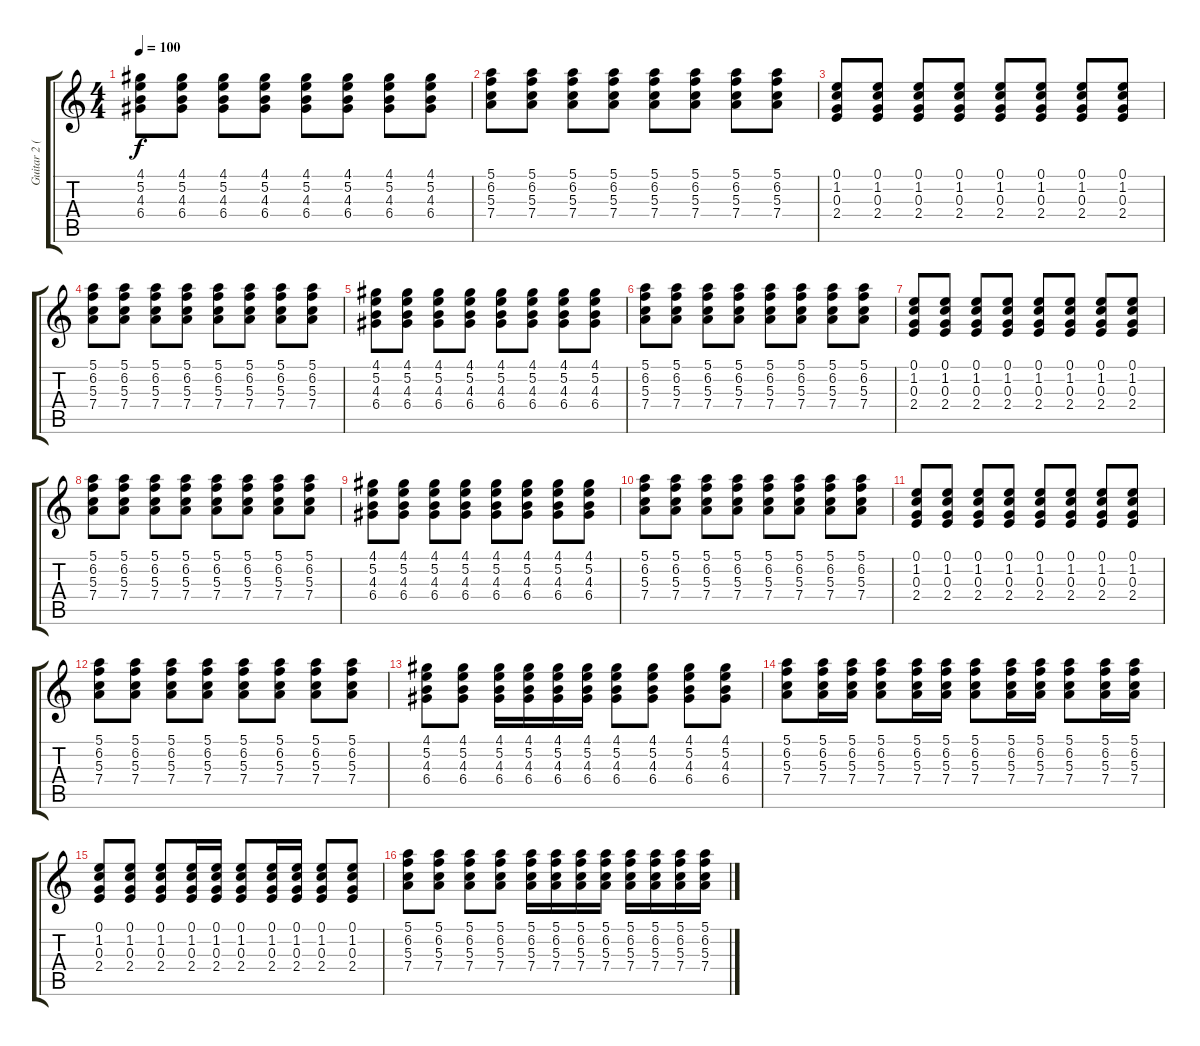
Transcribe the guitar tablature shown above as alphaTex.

\track ("Guitar 2 (Cong buoi)" "Guitar 2 (") {instrument distortionguitar}
\staff {score tabs}
\tuning (E4 B3 G3 D3 A2 E2) {hide}
\ts (4 4)
\tempo 100
\clef g2
\ks c
(4.1 5.2 4.3 6.4).8{dy f} (4.1 5.2 4.3 6.4).8 (4.1 5.2 4.3 6.4).8 (4.1 5.2 4.3 6.4).8 (4.1 5.2 4.3 6.4).8 (4.1 5.2 4.3 6.4).8 (4.1 5.2 4.3 6.4).8 (4.1 5.2 4.3 6.4).8 |
(5.1 6.2 5.3 7.4).8 (5.1 6.2 5.3 7.4).8 (5.1 6.2 5.3 7.4).8 (5.1 6.2 5.3 7.4).8 (5.1 6.2 5.3 7.4).8 (5.1 6.2 5.3 7.4).8 (5.1 6.2 5.3 7.4).8 (5.1 6.2 5.3 7.4).8 |
(0.1 1.2 0.3 2.4).8 (0.1 1.2 0.3 2.4).8 (0.1 1.2 0.3 2.4).8 (0.1 1.2 0.3 2.4).8 (0.1 1.2 0.3 2.4).8 (0.1 1.2 0.3 2.4).8 (0.1 1.2 0.3 2.4).8 (0.1 1.2 0.3 2.4).8 |
(5.1 6.2 5.3 7.4).8 (5.1 6.2 5.3 7.4).8 (5.1 6.2 5.3 7.4).8 (5.1 6.2 5.3 7.4).8 (5.1 6.2 5.3 7.4).8 (5.1 6.2 5.3 7.4).8 (5.1 6.2 5.3 7.4).8 (5.1 6.2 5.3 7.4).8 |
(4.1 5.2 4.3 6.4).8 (4.1 5.2 4.3 6.4).8 (4.1 5.2 4.3 6.4).8 (4.1 5.2 4.3 6.4).8 (4.1 5.2 4.3 6.4).8 (4.1 5.2 4.3 6.4).8 (4.1 5.2 4.3 6.4).8 (4.1 5.2 4.3 6.4).8 |
(5.1 6.2 5.3 7.4).8 (5.1 6.2 5.3 7.4).8 (5.1 6.2 5.3 7.4).8 (5.1 6.2 5.3 7.4).8 (5.1 6.2 5.3 7.4).8 (5.1 6.2 5.3 7.4).8 (5.1 6.2 5.3 7.4).8 (5.1 6.2 5.3 7.4).8 |
(0.1 1.2 0.3 2.4).8 (0.1 1.2 0.3 2.4).8 (0.1 1.2 0.3 2.4).8 (0.1 1.2 0.3 2.4).8 (0.1 1.2 0.3 2.4).8 (0.1 1.2 0.3 2.4).8 (0.1 1.2 0.3 2.4).8 (0.1 1.2 0.3 2.4).8 |
(5.1 6.2 5.3 7.4).8 (5.1 6.2 5.3 7.4).8 (5.1 6.2 5.3 7.4).8 (5.1 6.2 5.3 7.4).8 (5.1 6.2 5.3 7.4).8 (5.1 6.2 5.3 7.4).8 (5.1 6.2 5.3 7.4).8 (5.1 6.2 5.3 7.4).8 |
(4.1 5.2 4.3 6.4).8 (4.1 5.2 4.3 6.4).8 (4.1 5.2 4.3 6.4).8 (4.1 5.2 4.3 6.4).8 (4.1 5.2 4.3 6.4).8 (4.1 5.2 4.3 6.4).8 (4.1 5.2 4.3 6.4).8 (4.1 5.2 4.3 6.4).8 |
(5.1 6.2 5.3 7.4).8 (5.1 6.2 5.3 7.4).8 (5.1 6.2 5.3 7.4).8 (5.1 6.2 5.3 7.4).8 (5.1 6.2 5.3 7.4).8 (5.1 6.2 5.3 7.4).8 (5.1 6.2 5.3 7.4).8 (5.1 6.2 5.3 7.4).8 |
(0.1 1.2 0.3 2.4).8 (0.1 1.2 0.3 2.4).8 (0.1 1.2 0.3 2.4).8 (0.1 1.2 0.3 2.4).8 (0.1 1.2 0.3 2.4).8 (0.1 1.2 0.3 2.4).8 (0.1 1.2 0.3 2.4).8 (0.1 1.2 0.3 2.4).8 |
(5.1 6.2 5.3 7.4).8 (5.1 6.2 5.3 7.4).8 (5.1 6.2 5.3 7.4).8 (5.1 6.2 5.3 7.4).8 (5.1 6.2 5.3 7.4).8 (5.1 6.2 5.3 7.4).8 (5.1 6.2 5.3 7.4).8 (5.1 6.2 5.3 7.4).8 |
(4.1 5.2 4.3 6.4).8{volume 16} (4.1 5.2 4.3 6.4).8 (4.1 5.2 4.3 6.4).16 (4.1 5.2 4.3 6.4).16 (4.1 5.2 4.3 6.4).16 (4.1 5.2 4.3 6.4).16 (4.1 5.2 4.3 6.4).8 (4.1 5.2 4.3 6.4).8 (4.1 5.2 4.3 6.4).8 (4.1 5.2 4.3 6.4).8 |
(5.1 6.2 5.3 7.4).8 (5.1 6.2 5.3 7.4).16 (5.1 6.2 5.3 7.4).16 (5.1 6.2 5.3 7.4).8 (5.1 6.2 5.3 7.4).16 (5.1 6.2 5.3 7.4).16 (5.1 6.2 5.3 7.4).8 (5.1 6.2 5.3 7.4).16 (5.1 6.2 5.3 7.4).16 (5.1 6.2 5.3 7.4).8 (5.1 6.2 5.3 7.4).16 (5.1 6.2 5.3 7.4).16 |
(0.1 1.2 0.3 2.4).8 (0.1 1.2 0.3 2.4).8 (0.1 1.2 0.3 2.4).8 (0.1 1.2 0.3 2.4).16 (0.1 1.2 0.3 2.4).16 (0.1 1.2 0.3 2.4).8 (0.1 1.2 0.3 2.4).16 (0.1 1.2 0.3 2.4).16 (0.1 1.2 0.3 2.4).8 (0.1 1.2 0.3 2.4).8 |
(5.1 6.2 5.3 7.4).8 (5.1 6.2 5.3 7.4).8 (5.1 6.2 5.3 7.4).8 (5.1 6.2 5.3 7.4).8 (5.1 6.2 5.3 7.4).16 (5.1 6.2 5.3 7.4).16 (5.1 6.2 5.3 7.4).16 (5.1 6.2 5.3 7.4).16 (5.1 6.2 5.3 7.4).16 (5.1 6.2 5.3 7.4).16 (5.1 6.2 5.3 7.4).16 (5.1 6.2 5.3 7.4).16
